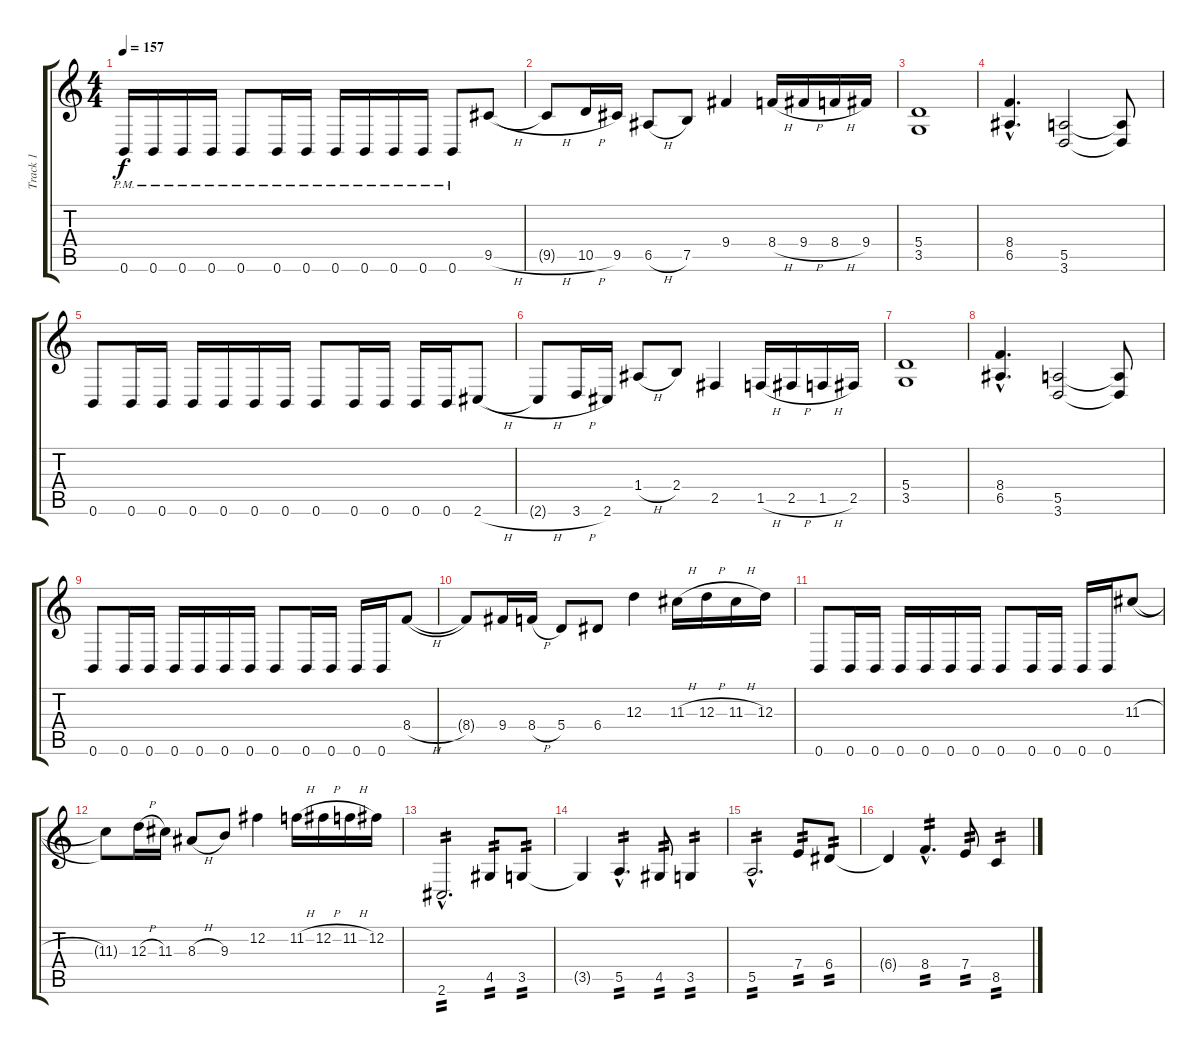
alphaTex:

\track ("Track 1" "Track 1") {instrument overdrivenguitar}
\staff {score tabs}
\tuning (B3 Gb3 D3 A2 E2 B1) {hide}
\ts (4 4)
\tempo 157
\clef g2
\ks c
0.6{pm}.16{dy f} 0.6{pm}.16 0.6{pm}.16 0.6{pm}.16 0.6{pm}.8 0.6{pm}.16 0.6{pm}.16 0.6{pm}.16 0.6{pm}.16 0.6{pm}.16 0.6{pm}.16 0.6{pm}.8 9.5{h}.8 |
9.5{h t}.8 10.5{h}.16 9.5.16 6.5{h}.8 7.5.8 9.4.4 8.4{h}.16 9.4{h}.16 8.4{h}.16 9.4.16 |
(5.4 3.5).1 |
(8.4{hac} 6.5{hac}).4{d} (5.5 3.6).2 (5.5{t} 3.6{t}).8 |
0.6.8 0.6.16 0.6.16 0.6.16 0.6.16 0.6.16 0.6.16 0.6.8 0.6.16 0.6.16 0.6.16 0.6.16 2.6{h}.8 |
2.6{h t}.8 3.6{h}.16 2.6.16 1.4{h}.8 2.4.8 2.5.4 1.5{h}.16 2.5{h}.16 1.5{h}.16 2.5.16 |
(5.4 3.5).1 |
(8.4{hac} 6.5{hac}).4{d} (5.5 3.6).2 (5.5{t} 3.6{t}).8 |
0.6.8 0.6.16 0.6.16 0.6.16 0.6.16 0.6.16 0.6.16 0.6.8 0.6.16 0.6.16 0.6.16 0.6.16 8.4{h}.8 |
8.4{t}.8 9.4.16 8.4{h}.16 5.4.8 6.4.8 12.3.4 11.3{h}.16 12.3{h}.16 11.3{h}.16 12.3.16 |
0.6.8 0.6.16 0.6.16 0.6.16 0.6.16 0.6.16 0.6.16 0.6.8 0.6.16 0.6.16 0.6.16 0.6.16 11.3{h}.8 |
11.3{t}.8 12.3{h}.16 11.3.16 8.3{h}.8 9.3.8 12.2.4 11.2{h}.16 12.2{h}.16 11.2{h}.16 12.2.16 |
2.6{hac}.2{d tp 2} 4.5.8{tp 2} 3.5.8{tp 2} |
3.5{t}.4 5.5{hac}.4{d tp 2} 4.5.8{tp 2} 3.5.4{tp 2} |
5.5{hac}.2{d tp 2} 7.4.8{tp 2} 6.4.8{tp 2} |
6.4{t}.4 8.4{hac}.4{d tp 2} 7.4.8{tp 2} 8.5.4{tp 2}
